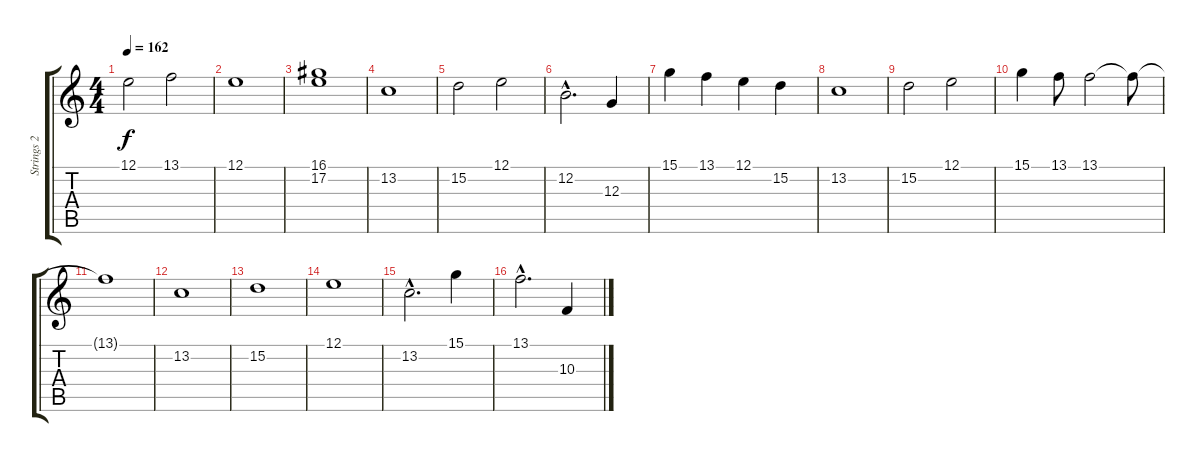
\track ("Strings 2" "Strings 2") {instrument stringensemble1}
\staff {score tabs}
\tuning (E4 B3 G3 D3 A2 E2) {hide}
\ts (4 4)
\tempo 162
\clef g2
\ks c
12.1.2{dy f} 13.1.2 |
12.1.1 |
(16.1 17.2).1 |
\section ("" "")
13.2.1 |
15.2.2 12.1.2 |
12.2{hac}.2{d} 12.3.4 |
15.1.4 13.1.4 12.1.4 15.2.4 |
13.2.1 |
15.2.2 12.1.2 |
15.1.4 13.1.8 13.1.2 13.1{t}.8 |
13.1{t}.1 |
13.2.1 |
15.2.1 |
12.1.1 |
13.2{hac}.2{d} 15.1.4 |
13.1{hac}.2{d} 10.3.4
